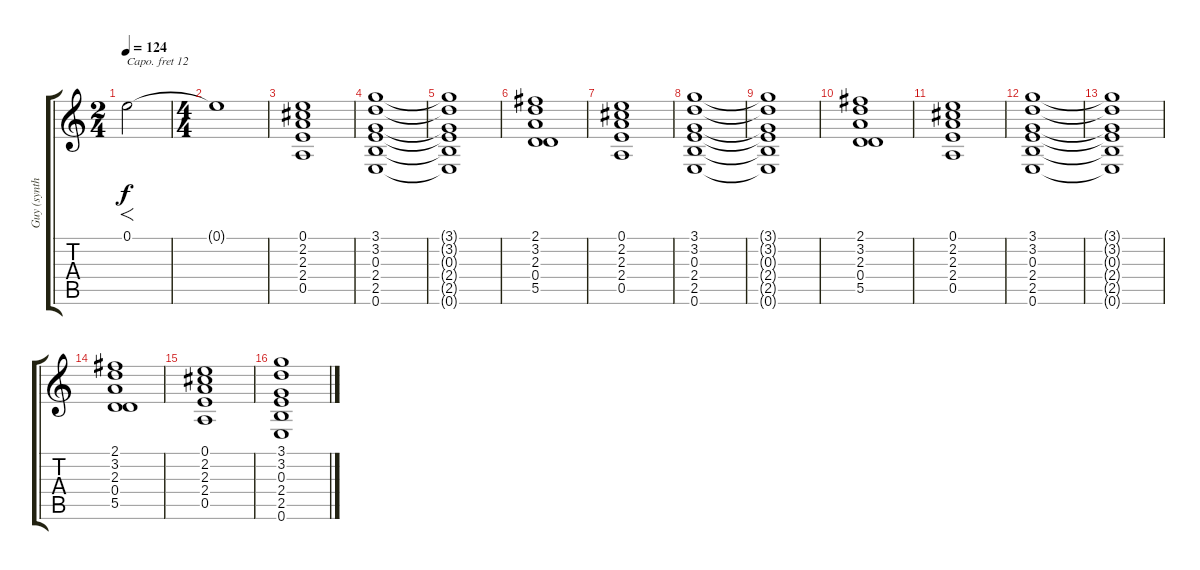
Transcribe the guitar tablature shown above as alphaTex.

\track ("Guy (synth overdub)" "Guy (synth") {instrument pad2warm}
\staff {score tabs}
\capo 12
\tuning (E4 B3 G3 D3 A2 E2) {hide}
\ts (2 4)
\tempo 124
\clef g2
\ks c
0.1.2{f dy f instrument pad2warm} |
\ts (4 4)
0.1{t}.1 |
(0.1 2.2 2.3 2.4 0.5).1 |
(3.1 3.2 0.3 2.4 2.5 0.6).1 |
(3.1{t} 3.2{t} 0.3{t} 2.4{t} 2.5{t} 0.6{t}).1 |
(2.1 3.2 2.3 0.4 5.5).1 |
(0.1 2.2 2.3 2.4 0.5).1 |
(3.1 3.2 0.3 2.4 2.5 0.6).1 |
(3.1{t} 3.2{t} 0.3{t} 2.4{t} 2.5{t} 0.6{t}).1 |
(2.1 3.2 2.3 0.4 5.5).1 |
(0.1 2.2 2.3 2.4 0.5).1 |
(3.1 3.2 0.3 2.4 2.5 0.6).1 |
(3.1{t} 3.2{t} 0.3{t} 2.4{t} 2.5{t} 0.6{t}).1 |
(2.1 3.2 2.3 0.4 5.5).1 |
(0.1 2.2 2.3 2.4 0.5).1 |
(3.1 3.2 0.3 2.4 2.5 0.6).1
